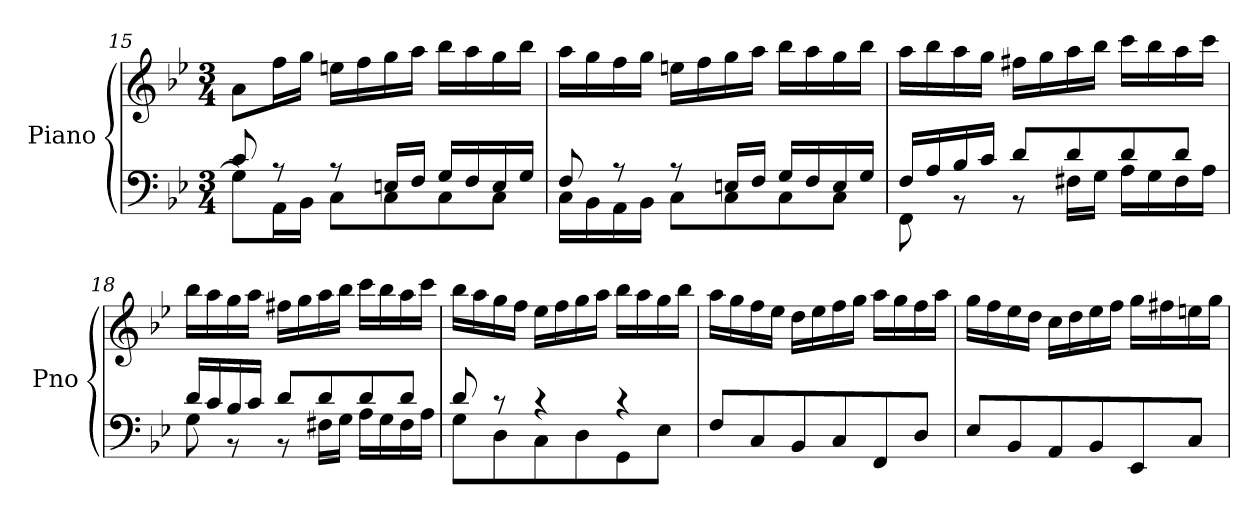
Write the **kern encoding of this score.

**kern	**kern
*part1	*part1
*staff2	*staff1
*I"Piano	*
*I'Pno	*
*clefF4	*clefG2
*k[b-e-]	*k[b-e-]
*B-:	*B-:
*M3/4	*M3/4
=15	=15
*^	*
8c/	8G\L]	8a\L
8rA	16AA\L	16ff\L
.	16BB-\JJ	16gg\JJ
8rA	8C\L	16een\LL
.	.	16ff\
16En/LL	8C\	16gg\
16F/JJ	.	16aa\JJ
16G/LL	8C\	16bb-\LL
16F/	.	16aa\
16E/	8C\J	16gg\
16G/JJ	.	16bb-\JJ
=16	=16	=16
8F/	16C\LL	16aa\LL
.	16BB-\	16gg\
8rA	16AA\	16ff\
.	16BB-\JJ	16gg\JJ
8rA	8C\L	16een\LL
.	.	16ff\
16En/LL	8C\	16gg\
16F/JJ	.	16aa\JJ
16G/LL	8C\	16bb-\LL
16F/	.	16aa\
16E/	8C\J	16gg\
16G/JJ	.	16bb-\JJ
!!LO:LB:g=z
=17	=17	=17
16F/LL	8FF\	16aa\LL
16A/	.	16bb-\
16B-/	8rBB	16aa\
16c/JJ	.	16gg\JJ
8d/L	8rBB	16ff#X\LL
.	.	16gg\
8d/	16F#X\LL	16aa\
.	16G\JJ	16bb-\JJ
8d/	16A\LL	16ccc\LL
.	16G\	16bb-\
8d/J	16F#\	16aa\
.	16A\JJ	16ccc\JJ
=18	=18	=18
16d/LL	8G\	16bb-\LL
16c/	.	16aa\
16B-/	8rBB	16gg\
16c/JJ	.	16aa\JJ
8d/L	8rBB	16ff#X\LL
.	.	16gg\
8d/	16F#X\LL	16aa\
.	16G\JJ	16bb-\JJ
8d/	16A\LL	16ccc\LL
.	16G\	16bb-\
8d/J	16F#\	16aa\
.	16A\JJ	16ccc\JJ
=19	=19	=19
8d/	8G\L	16bb-\LL
.	.	16aa\
8rc	8D\	16gg\
.	.	16ff\JJ
4rc	8C\	16ee-\LL
.	.	16ff\
.	8D\	16gg\
.	.	16aa\JJ
4rc	8GG\	16bb-\LL
.	.	16aa\
.	8E-\J	16gg\
.	.	16bb-\JJ
*v	*v	*
=20	=20
8F/L	16aa\LL
.	16gg\
8C/	16ff\
.	16ee-\JJ
8BB-/	16dd\LL
.	16ee-\
8C/	16ff\
.	16gg\JJ
8FF/	16aa\LL
.	16gg\
8D/J	16ff\
.	16aa\JJ
!!LO:PB:g=z
=21	=21
8E-/L	16gg\LL
.	16ff\
8BB-/	16ee-\
.	16dd\JJ
8AA/	16cc\LL
.	16dd\
8BB-/	16ee-\
.	16ff\JJ
8EE-/	16gg\LL
.	16ff#X\
8C/J	16een\
.	16gg\JJ
=	=
*-	*-
